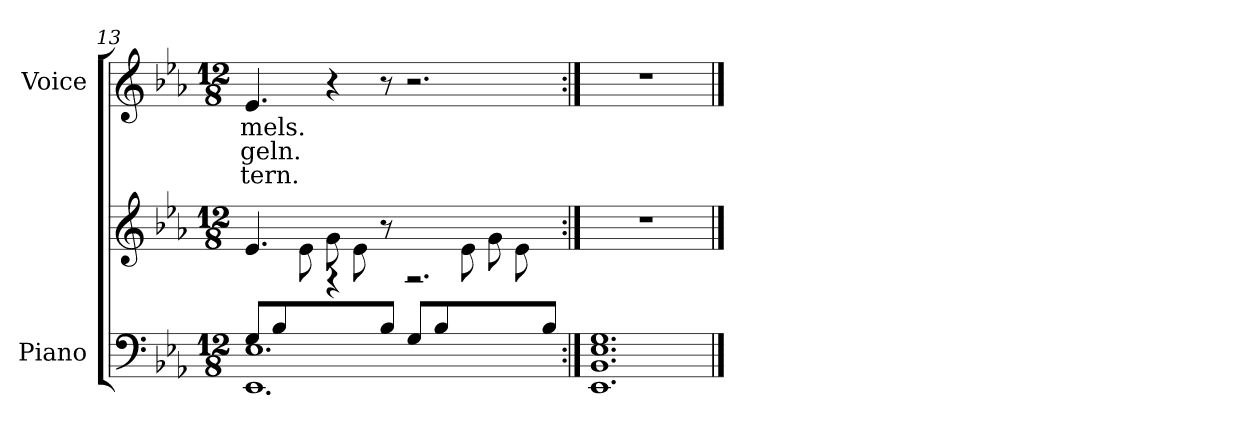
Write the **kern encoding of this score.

**kern	**kern	**kern	**text	**text	**text
*part2	*part2	*part1	*part1	*part1	*part1
*staff3	*staff2	*staff1	*staff1	*staff1	*staff1
*I"Piano	*	*I"Voice	*	*	*
*I'Pno	*	*	*	*	*
*clefF4	*clefG2	*clefG2	*	*	*
*k[b-e-a-]	*k[b-e-a-]	*k[b-e-a-]	*	*	*
*M12/8	*M12/8	*M12/8	*	*	*
=13	=13	=13	=13	=13	=13
*^	*^	*	*	*	*
8G/L	1.EE- 1.E-	4ryy	4.e-/	4.e-/	-mels.	-geln.	-tern.
8B-/	.	.	.	.	.	.	.
4.ryy	.	8e-\	.	.	.	.	.
.	.	8g\	4r	4r	.	.	.
.	.	8e-\	.	.	.	.	.
8B-/J	.	4.ryy	8r	8r	.	.	.
8G/L	.	.	2.r	2.r	.	.	.
8B-/	.	.	.	.	.	.	.
4.ryy	.	8e-\	.	.	.	.	.
.	.	8g\	.	.	.	.	.
.	.	8e-\	.	.	.	.	.
8B-/J	.	8ryy	.	.	.	.	.
*v	*v	*	*	*	*	*	*
*	*v	*v	*	*	*	*
=14:|!	=14:|!	=14:|!	=14:|!	=14:|!	=14:|!
1.EE- 1.BB- 1.E- 1.G	1.r	1.r	.	.	.
==	==	==	==	==	==
*-	*-	*-	*-	*-	*-
